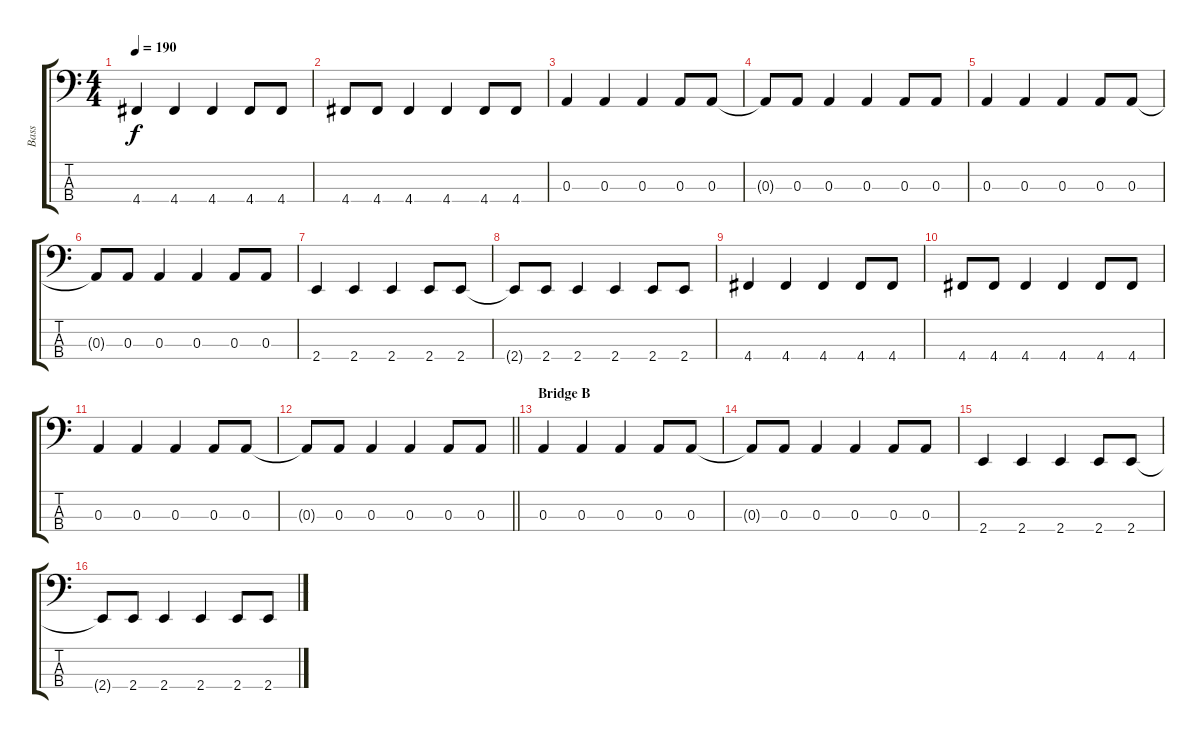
\track ("Bass" "Bass") {instrument electricbassfinger}
\staff {score tabs}
\tuning (G2 D2 A1 D1) {hide}
\ts (4 4)
\tempo 190
\clef f4
\ks c
4.4.4{dy f} 4.4.4 4.4.4 4.4.8 4.4.8 |
4.4.8 4.4.8 4.4.4 4.4.4 4.4.8 4.4.8 |
0.3.4 0.3.4 0.3.4 0.3.8 0.3.8 |
0.3{t}.8 0.3.8 0.3.4 0.3.4 0.3.8 0.3.8 |
0.3.4 0.3.4 0.3.4 0.3.8 0.3.8 |
0.3{t}.8 0.3.8 0.3.4 0.3.4 0.3.8 0.3.8 |
2.4.4 2.4.4 2.4.4 2.4.8 2.4.8 |
2.4{t}.8 2.4.8 2.4.4 2.4.4 2.4.8 2.4.8 |
4.4.4 4.4.4 4.4.4 4.4.8 4.4.8 |
4.4.8 4.4.8 4.4.4 4.4.4 4.4.8 4.4.8 |
0.3.4 0.3.4 0.3.4 0.3.8 0.3.8 |
\barLineRight lightlight
0.3{t}.8 0.3.8 0.3.4 0.3.4 0.3.8 0.3.8 |
\section ("" "Bridge B")
0.3.4 0.3.4 0.3.4 0.3.8 0.3.8 |
0.3{t}.8 0.3.8 0.3.4 0.3.4 0.3.8 0.3.8 |
2.4.4 2.4.4 2.4.4 2.4.8 2.4.8 |
2.4{t}.8 2.4.8 2.4.4 2.4.4 2.4.8 2.4.8
